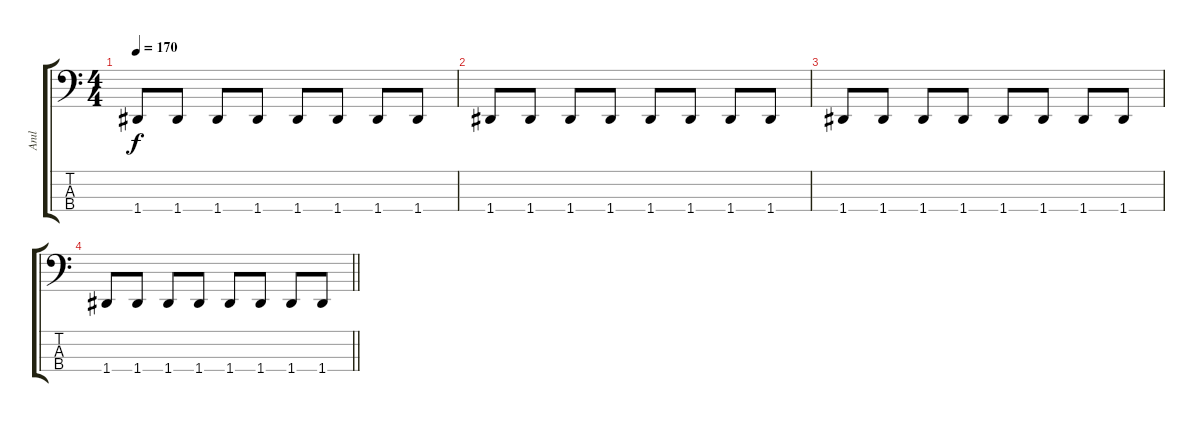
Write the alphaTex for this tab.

\track ("Anıl" "Anıl") {instrument electricbassfinger}
\staff {score tabs}
\tuning (F2 C2 G1 D1) {hide}
\ts (4 4)
\tempo 170
\clef f4
\ks c
1.4.8{dy f} 1.4.8 1.4.8 1.4.8 1.4.8 1.4.8 1.4.8 1.4.8 |
1.4.8 1.4.8 1.4.8 1.4.8 1.4.8 1.4.8 1.4.8 1.4.8 |
1.4.8 1.4.8 1.4.8 1.4.8 1.4.8 1.4.8 1.4.8 1.4.8 |
\barLineRight lightlight
1.4.8 1.4.8 1.4.8 1.4.8 1.4.8 1.4.8 1.4.8 1.4.8
